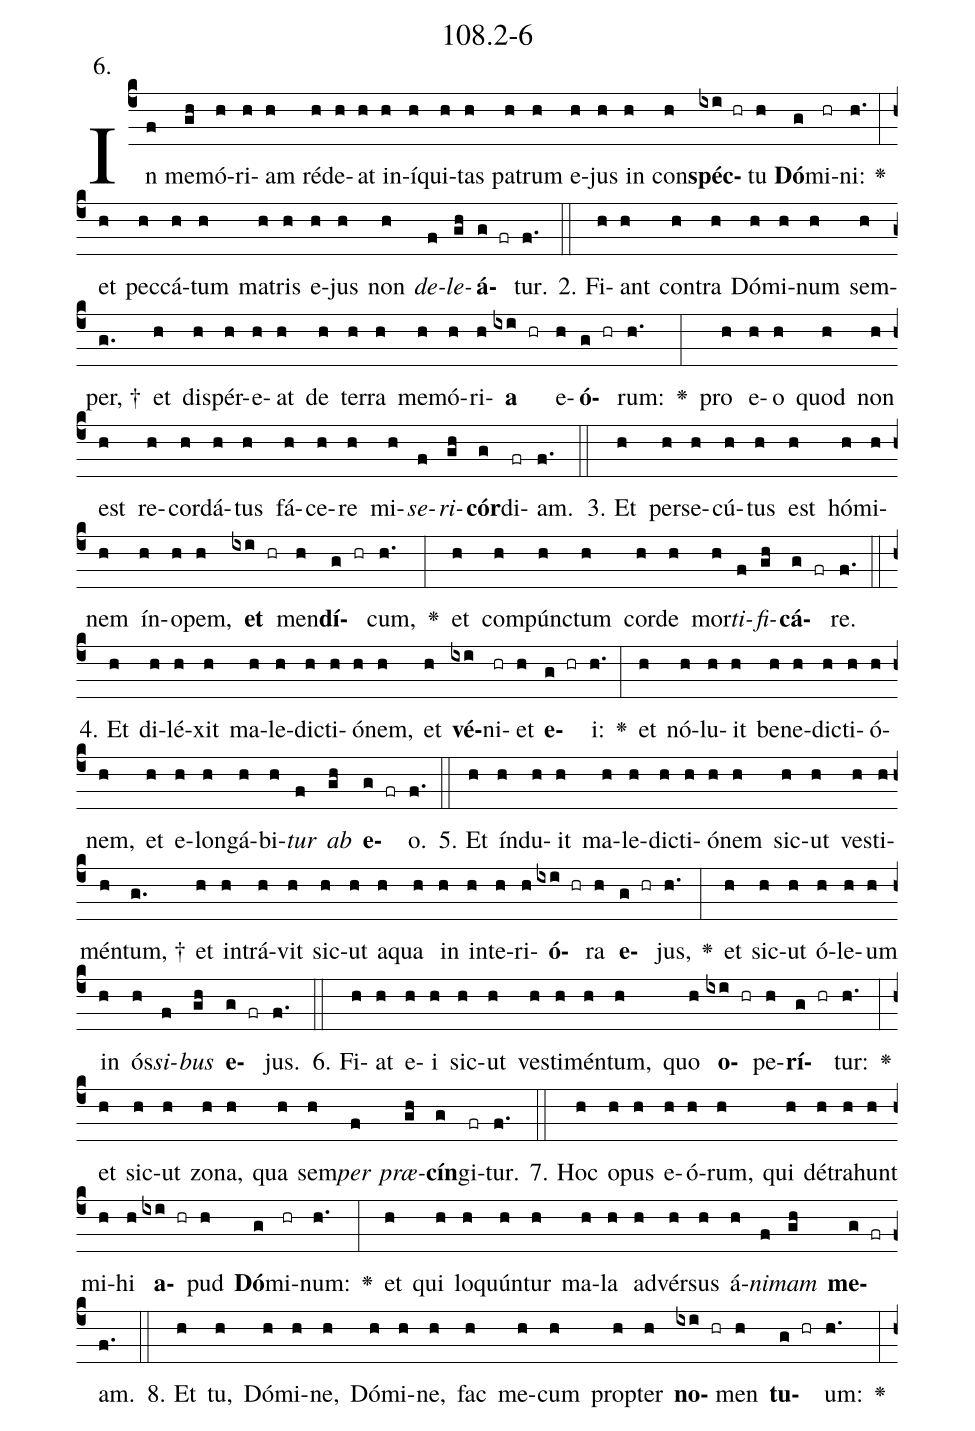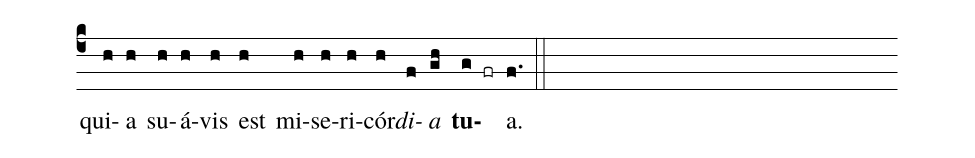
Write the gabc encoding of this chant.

name: 108.2-6;
annotation: 6.;
%%
(c4)In(f) me(gh)mó(h)ri(h)am(h) réd(h)e(h)at(h) in(h)í(h)qui(h)tas(h) pa(h)trum(h) e(h)jus(h) in(h) con(h)<b>spéc</b>(ixi hr)tu(h) <b>Dó</b>(g)mi(hr)ni:(h.) <v>\greheightstar</v>(:) et(h) pec(h)cá(h)tum(h) ma(h)tris(h) e(h)jus(h) non(h) <i>de</i>(f)<i>le</i>(gh)<b>á</b>(g fr)tur.(f.) (::)
2. Fi(h)ant(h) con(h)tra(h) Dó(h)mi(h)num(h) sem(h)per, †(g.) et(h) dis(h)pér(h)e(h)at(h) de(h) ter(h)ra(h) me(h)mó(h)ri(h)<b>a</b>(ixi hr) e(h)<b>ó</b>(g hr)rum:(h.) <v>\greheightstar</v>(:) pro(h) e(h)o(h) quod(h) non(h) est(h) re(h)cor(h)dá(h)tus(h) fá(h)ce(h)re(h) mi(h)<i>se</i>(f)<i>ri</i>(gh)<b>cór</b>(g)di(fr)am.(f.) (::)
3. Et(h) per(h)se(h)cú(h)tus(h) est(h) hó(h)mi(h)nem(h) ín(h)o(h)pem,(h) <b>et</b>(ixi hr) men(h)<b>dí</b>(g hr)cum,(h.) <v>\greheightstar</v>(:) et(h) com(h)púnc(h)tum(h) cor(h)de(h) mor(h)<i>ti</i>(f)<i>fi</i>(gh)<b>cá</b>(g fr)re.(f.) (::)
4. Et(h) di(h)lé(h)xit(h) ma(h)le(h)dic(h)ti(h)ó(h)nem,(h) et(h) <b>vé</b>(ixi)ni(hr)et(h) <b>e</b>(g hr)i:(h.) <v>\greheightstar</v>(:) et(h) nó(h)lu(h)it(h) be(h)ne(h)dic(h)ti(h)ó(h)nem,(h) et(h) e(h)lon(h)gá(h)bi(h)<i>tur</i>(f) <i>ab</i>(gh) <b>e</b>(g fr)o.(f.) (::)
5. Et(h) índ(h)u(h)it(h) ma(h)le(h)dic(h)ti(h)ó(h)nem(h) sic(h)ut(h) ves(h)ti(h)mén(h)tum, †(g.) et(h) in(h)trá(h)vit(h) sic(h)ut(h) a(h)qua(h) in(h) in(h)te(h)ri(h)<b>ó</b>(ixi hr)ra(h) <b>e</b>(g hr)jus,(h.) <v>\greheightstar</v>(:) et(h) sic(h)ut(h) ó(h)le(h)um(h) in(h) ós(h)<i>si</i>(f)<i>bus</i>(gh) <b>e</b>(g fr)jus.(f.) (::)
6. Fi(h)at(h) e(h)i(h) sic(h)ut(h) ves(h)ti(h)mén(h)tum,(h) quo(h) <b>o</b>(ixi hr)pe(h)<b>rí</b>(g hr)tur:(h.) <v>\greheightstar</v>(:) et(h) sic(h)ut(h) zo(h)na,(h) qua(h) sem(h)<i>per</i>(f) <i>præ</i>(gh)<b>cín</b>(g)gi(fr)tur.(f.) (::)
7. Hoc(h) o(h)pus(h) e(h)ó(h)rum,(h) qui(h) dé(h)tra(h)hunt(h) mi(h)hi(h) <b>a</b>(ixi hr)pud(h) <b>Dó</b>(g)mi(hr)num:(h.) <v>\greheightstar</v>(:) et(h) qui(h) lo(h)quún(h)tur(h) ma(h)la(h) ad(h)vér(h)sus(h) á(h)<i>ni</i>(f)<i>mam</i>(gh) <b>me</b>(g fr)am.(f.) (::)
8. Et(h) tu,(h) Dó(h)mi(h)ne,(h) Dó(h)mi(h)ne,(h) fac(h) me(h)cum(h) prop(h)ter(h) <b>no</b>(ixi hr)men(h) <b>tu</b>(g hr)um:(h.) <v>\greheightstar</v>(:) qui(h)a(h) su(h)á(h)vis(h) est(h) mi(h)se(h)ri(h)cór(h)<i>di</i>(f)<i>a</i>(gh) <b>tu</b>(g fr)a.(f.) (::)
